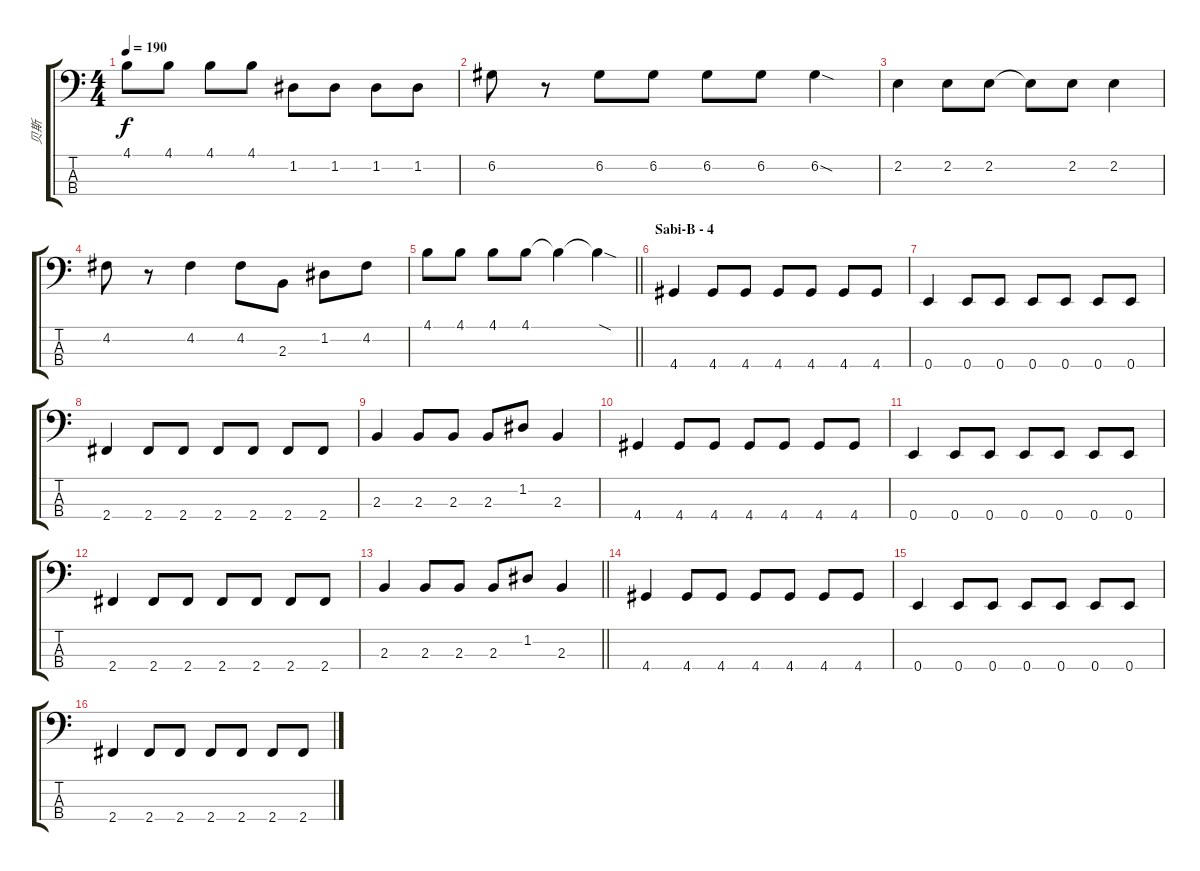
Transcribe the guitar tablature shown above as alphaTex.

\track ("贝斯" "贝斯") {instrument electricbassfinger}
\staff {score tabs}
\tuning (G2 D2 A1 E1) {hide}
\ts (4 4)
\tempo 190
\clef f4
\ks c
4.1.8{dy f} 4.1.8 4.1.8 4.1.8 1.2.8 1.2.8 1.2.8 1.2.8 |
6.2.8 r.8 6.2.8 6.2.8 6.2.8 6.2.8 6.2{sod}.4 |
2.2.4 2.2.8 2.2.8 2.2{t}.8 2.2.8 2.2.4 |
4.2.8 r.8 4.2.4 4.2.8 2.3.8 1.2.8 4.2.8 |
\barLineRight lightlight
4.1.8 4.1.8 4.1.8 4.1.8 4.1{t}.4 4.1{sod t}.4 |
\section ("" "Sabi-B - 4")
4.4.4 4.4.8 4.4.8 4.4.8 4.4.8 4.4.8 4.4.8 |
0.4.4 0.4.8 0.4.8 0.4.8 0.4.8 0.4.8 0.4.8 |
2.4.4 2.4.8 2.4.8 2.4.8 2.4.8 2.4.8 2.4.8 |
2.3.4 2.3.8 2.3.8 2.3.8 1.2.8 2.3.4 |
4.4.4 4.4.8 4.4.8 4.4.8 4.4.8 4.4.8 4.4.8 |
0.4.4 0.4.8 0.4.8 0.4.8 0.4.8 0.4.8 0.4.8 |
2.4.4 2.4.8 2.4.8 2.4.8 2.4.8 2.4.8 2.4.8 |
\barLineRight lightlight
2.3.4 2.3.8 2.3.8 2.3.8 1.2.8 2.3.4 |
4.4.4 4.4.8 4.4.8 4.4.8 4.4.8 4.4.8 4.4.8 |
0.4.4 0.4.8 0.4.8 0.4.8 0.4.8 0.4.8 0.4.8 |
2.4.4 2.4.8 2.4.8 2.4.8 2.4.8 2.4.8 2.4.8
